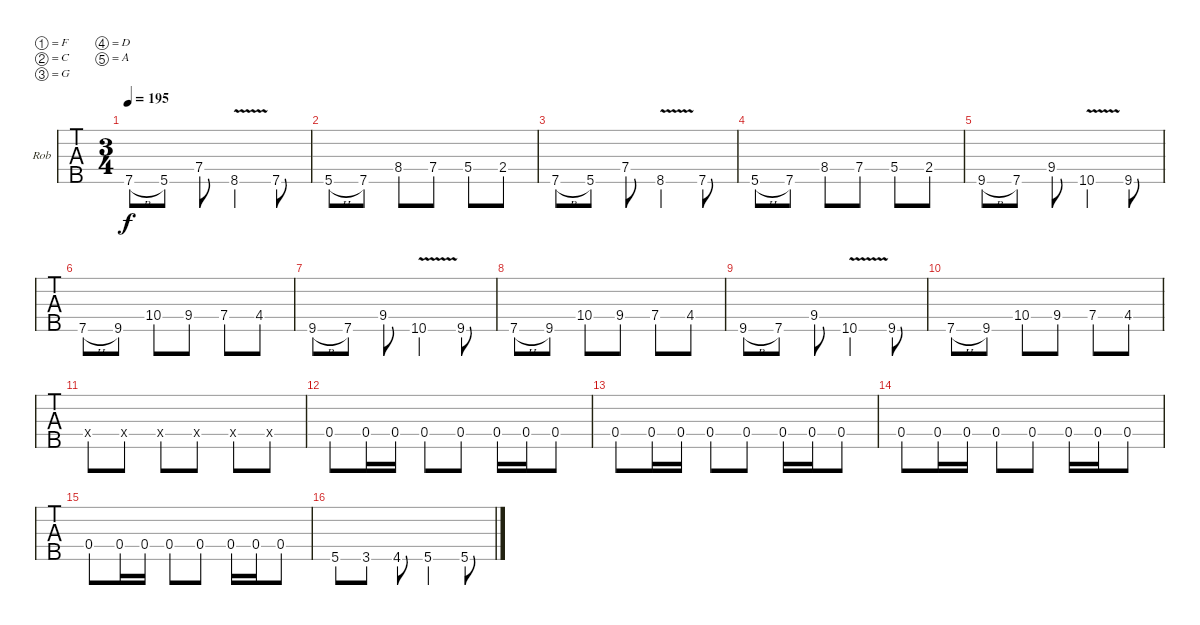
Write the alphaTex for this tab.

\bracketExtendMode groupsimilarinstruments
\firstSystemTrackNameOrientation horizontal
\otherSystemsTrackNameOrientation horizontal
\track ("Bass" "Rob") {instrument electricbassfinger}
\staff {tabs}
\tuning (F2 C2 G1 D1 A0)
\ts (3 4)
\tempo 195
\clef f4
\ks c
7.5{h}.8{dy f} 5.5.8 7.4.8 8.5{v}.4 7.5.8 |
5.5{h}.8 7.5.8 8.4.8 7.4.8 5.4.8 2.4.8 |
7.5{h}.8 5.5.8 7.4.8 8.5{v}.4 7.5.8 |
5.5{h}.8 7.5.8 8.4.8 7.4.8 5.4.8 2.4.8 |
9.5{h}.8 7.5.8 9.4.8 10.5{v}.4 9.5.8 |
7.5{h}.8 9.5.8 10.4.8 9.4.8 7.4.8 4.4.8 |
9.5{h}.8 7.5.8 9.4.8 10.5{v}.4 9.5.8 |
7.5{h}.8 9.5.8 10.4.8 9.4.8 7.4.8 4.4.8 |
9.5{h}.8 7.5.8 9.4.8 10.5{v}.4 9.5.8 |
7.5{h}.8 9.5.8 10.4.8 9.4.8 7.4.8 4.4.8 |
9.4{x}.8 9.4{x}.8 9.4{x}.8 9.4{x}.8 9.4{x}.8 9.4{x}.8 |
0.4.8 0.4.16 0.4.16 0.4.8 0.4.8 0.4.16 0.4.16 0.4.8 |
0.4.8 0.4.16 0.4.16 0.4.8 0.4.8 0.4.16 0.4.16 0.4.8 |
0.4.8 0.4.16 0.4.16 0.4.8 0.4.8 0.4.16 0.4.16 0.4.8 |
0.4.8 0.4.16 0.4.16 0.4.8 0.4.8 0.4.16 0.4.16 0.4.8 |
5.5.8 3.5.8 4.5.8 5.5.4 5.5.8
